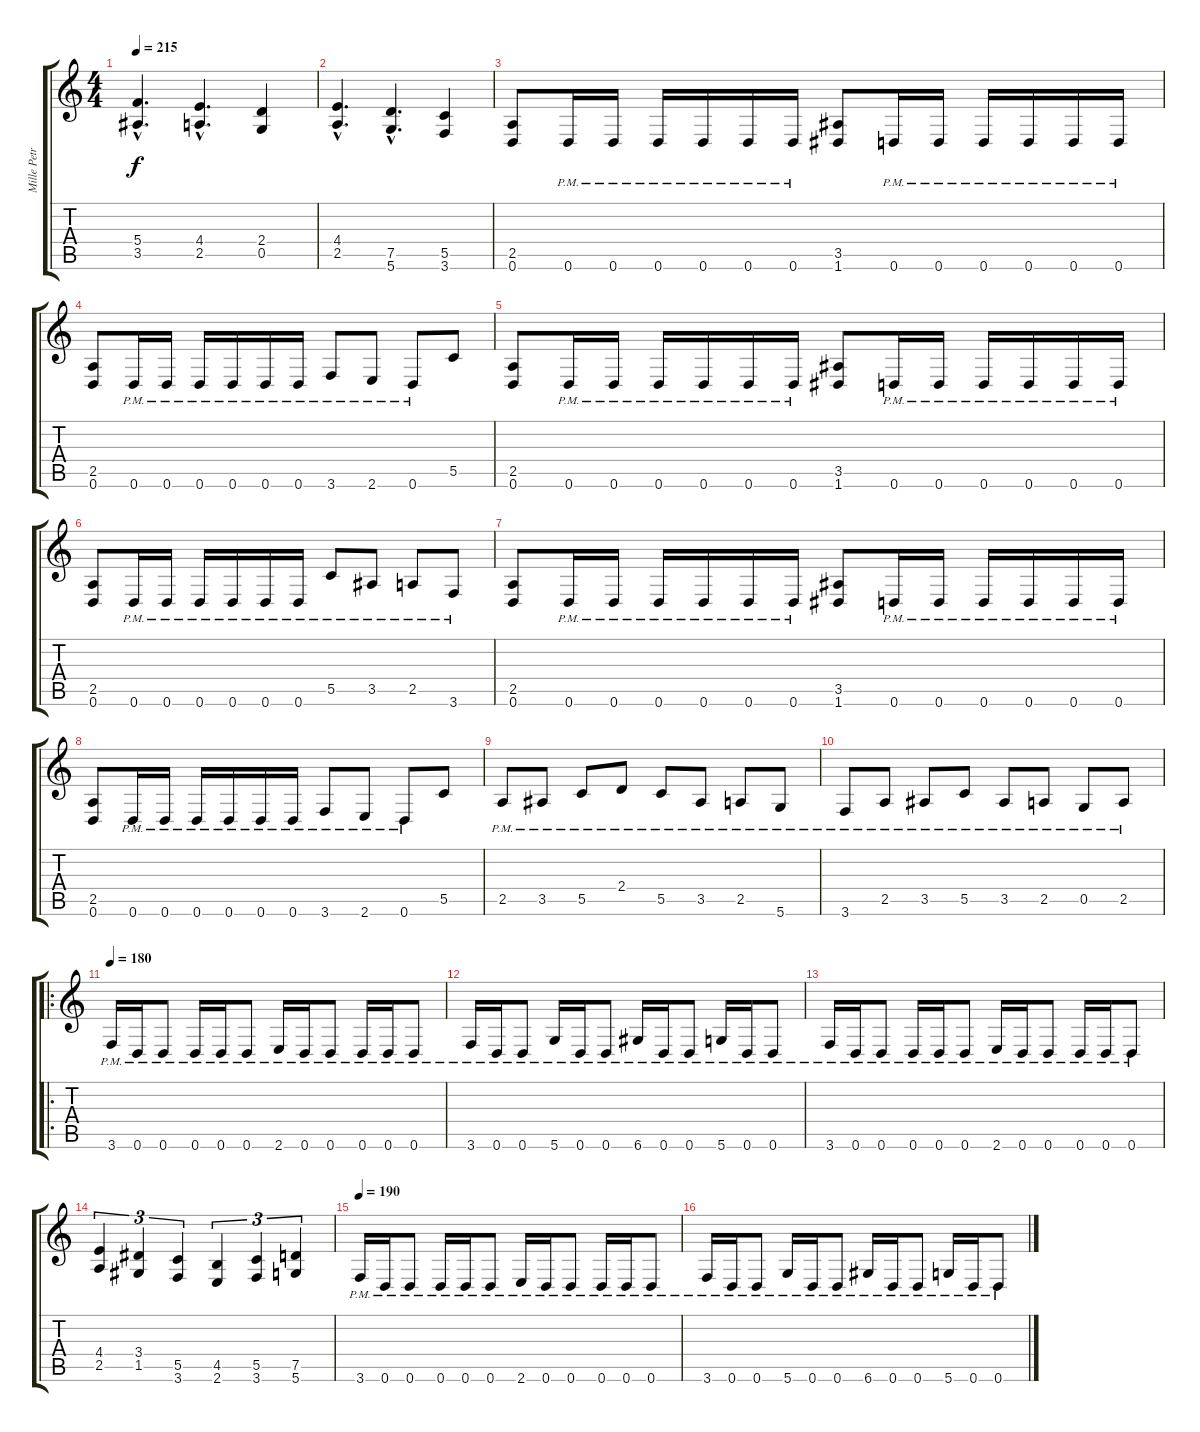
\track ("Mille Petrozza " "Mille Petr") {instrument distortionguitar}
\staff {score tabs}
\tuning (D4 A3 F3 C3 G2 D2) {hide}
\ts (4 4)
\tempo 215
\clef g2
\ks c
(5.4{hac} 3.5{hac}).4{d dy f} (4.4{hac} 2.5{hac}).4{d} (2.4 0.5).4 |
(4.4{hac} 2.5{hac}).4{d} (7.5{hac} 5.6{hac}).4{d} (5.5 3.6).4 |
(2.5 0.6).8 0.6{pm}.16 0.6{pm}.16 0.6{pm}.16 0.6{pm}.16 0.6{pm}.16 0.6{pm}.16 (3.5 1.6).8 0.6{pm}.16 0.6{pm}.16 0.6{pm}.16 0.6{pm}.16 0.6{pm}.16 0.6{pm}.16 |
(2.5 0.6).8 0.6{pm}.16 0.6{pm}.16 0.6{pm}.16 0.6{pm}.16 0.6{pm}.16 0.6{pm}.16 3.6{pm}.8 2.6{pm}.8 0.6{pm}.8 5.5.8 |
(2.5 0.6).8 0.6{pm}.16 0.6{pm}.16 0.6{pm}.16 0.6{pm}.16 0.6{pm}.16 0.6{pm}.16 (3.5 1.6).8 0.6{pm}.16 0.6{pm}.16 0.6{pm}.16 0.6{pm}.16 0.6{pm}.16 0.6{pm}.16 |
(2.5 0.6).8 0.6{pm}.16 0.6{pm}.16 0.6{pm}.16 0.6{pm}.16 0.6{pm}.16 0.6{pm}.16 5.5{pm}.8 3.5{pm}.8 2.5{pm}.8 3.6{pm}.8 |
(2.5 0.6).8 0.6{pm}.16 0.6{pm}.16 0.6{pm}.16 0.6{pm}.16 0.6{pm}.16 0.6{pm}.16 (3.5 1.6).8 0.6{pm}.16 0.6{pm}.16 0.6{pm}.16 0.6{pm}.16 0.6{pm}.16 0.6{pm}.16 |
(2.5 0.6).8 0.6{pm}.16 0.6{pm}.16 0.6{pm}.16 0.6{pm}.16 0.6{pm}.16 0.6{pm}.16 3.6{pm}.8 2.6{pm}.8 0.6{pm}.8 5.5.8 |
2.5{pm}.8 3.5{pm}.8 5.5{pm}.8 2.4{pm}.8 5.5{pm}.8 3.5{pm}.8 2.5{pm}.8 5.6{pm}.8 |
3.6{pm}.8 2.5{pm}.8 3.5{pm}.8 5.5{pm}.8 3.5{pm}.8 2.5{pm}.8 0.5{pm}.8 2.5{pm}.8 |
\ro
\tempo 180
3.6{pm}.16 0.6{pm}.16 0.6{pm}.8 0.6{pm}.16 0.6{pm}.16 0.6{pm}.8 2.6{pm}.16 0.6{pm}.16 0.6{pm}.8 0.6{pm}.16 0.6{pm}.16 0.6{pm}.8 |
3.6{pm}.16 0.6{pm}.16 0.6{pm}.8 5.6{pm}.16 0.6{pm}.16 0.6{pm}.8 6.6{pm}.16 0.6{pm}.16 0.6{pm}.8 5.6{pm}.16 0.6{pm}.16 0.6{pm}.8 |
3.6{pm}.16 0.6{pm}.16 0.6{pm}.8 0.6{pm}.16 0.6{pm}.16 0.6{pm}.8 2.6{pm}.16 0.6{pm}.16 0.6{pm}.8 0.6{pm}.16 0.6{pm}.16 0.6{pm}.8 |
(4.4 2.5).4{tu (3 2)} (3.4 1.5).4{tu (3 2)} (5.5 3.6).4{tu (3 2)} (4.5 2.6).4{tu (3 2)} (5.5 3.6).4{tu (3 2)} (7.5 5.6).4{tu (3 2)} |
\tempo 190
3.6{pm}.16 0.6{pm}.16 0.6{pm}.8 0.6{pm}.16 0.6{pm}.16 0.6{pm}.8 2.6{pm}.16 0.6{pm}.16 0.6{pm}.8 0.6{pm}.16 0.6{pm}.16 0.6{pm}.8 |
3.6{pm}.16 0.6{pm}.16 0.6{pm}.8 5.6{pm}.16 0.6{pm}.16 0.6{pm}.8 6.6{pm}.16 0.6{pm}.16 0.6{pm}.8 5.6{pm}.16 0.6{pm}.16 0.6{pm}.8
